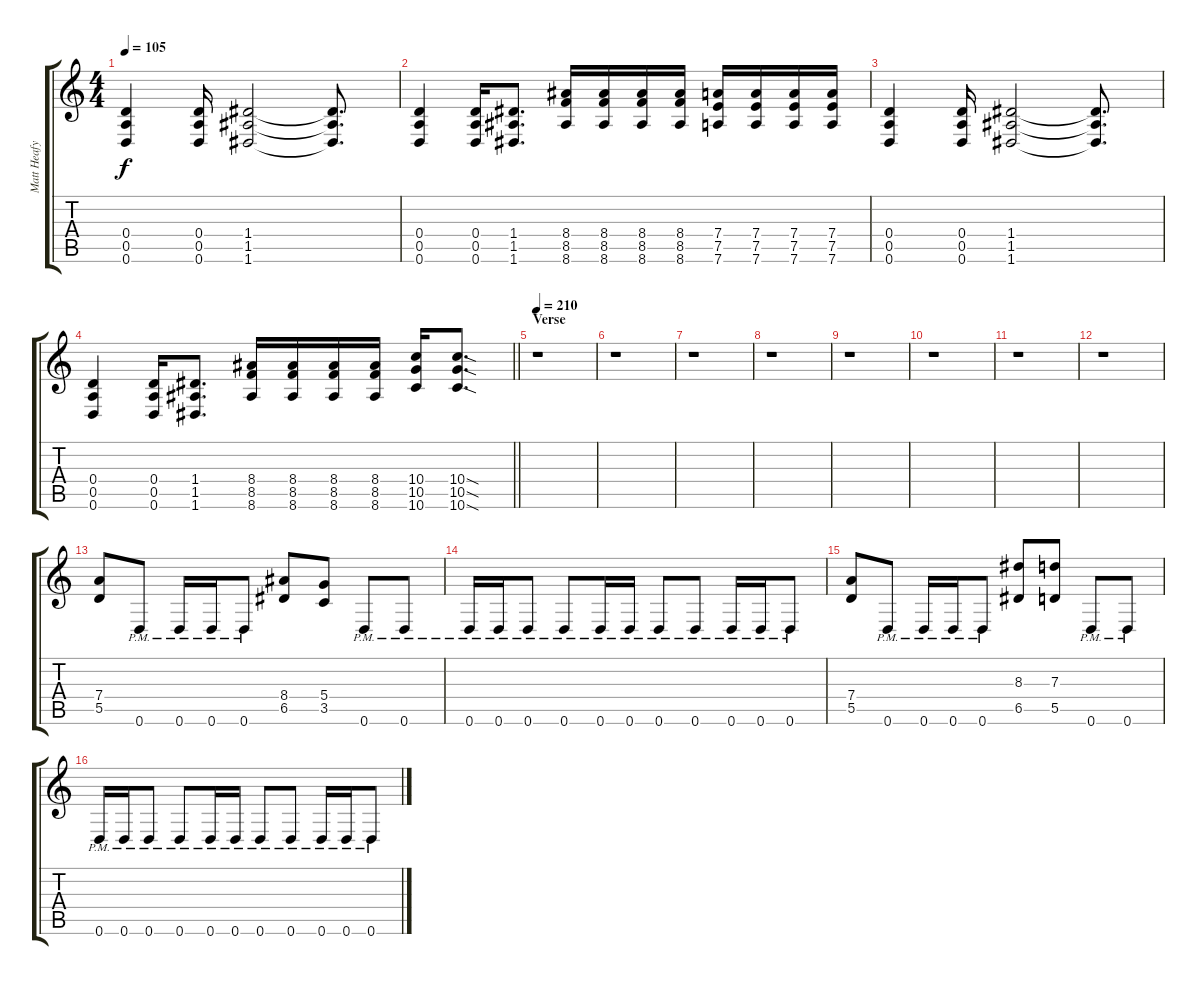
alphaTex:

\track ("Matt Heafy" "Matt Heafy") {instrument overdrivenguitar}
\staff {score tabs}
\tuning (E4 B3 G3 D3 A2 D2) {hide}
\ts (4 4)
\tempo 105
\clef g2
\ks c
(0.4 0.5 0.6).4{dy f} (0.4 0.5 0.6).16 (1.4 1.5 1.6).2 (1.4{t} 1.5{t} 1.6{t}).8{d} |
(0.4 0.5 0.6).4 (0.4 0.5 0.6).16 (1.4 1.5 1.6).8{d} (8.4 8.5 8.6).16 (8.4 8.5 8.6).16 (8.4 8.5 8.6).16 (8.4 8.5 8.6).16 (7.4 7.5 7.6).16 (7.4 7.5 7.6).16 (7.4 7.5 7.6).16 (7.4 7.5 7.6).16 |
(0.4 0.5 0.6).4 (0.4 0.5 0.6).16 (1.4 1.5 1.6).2 (1.4{t} 1.5{t} 1.6{t}).8{d} |
\barLineRight lightlight
(0.4 0.5 0.6).4 (0.4 0.5 0.6).16 (1.4 1.5 1.6).8{d} (8.4 8.5 8.6).16 (8.4 8.5 8.6).16 (8.4 8.5 8.6).16 (8.4 8.5 8.6).16 (10.4 10.5 10.6).16 (10.4{sod} 10.5{sod} 10.6{sod}).8{d} |
\section ("" "Verse")
\tempo 210
r.1 |
r.1 |
r.1 |
r.1 |
r.1 |
r.1 |
r.1 |
r.1 |
(7.4 5.5).8 0.6{pm}.8 0.6{pm}.16 0.6{pm}.16 0.6{pm}.8 (8.4 6.5).8 (5.4 3.5).8 0.6{pm}.8 0.6{pm}.8 |
0.6{pm}.16 0.6{pm}.16 0.6{pm}.8 0.6{pm}.8 0.6{pm}.16 0.6{pm}.16 0.6{pm}.8 0.6{pm}.8 0.6{pm}.16 0.6{pm}.16 0.6{pm}.8 |
(7.4 5.5).8 0.6{pm}.8 0.6{pm}.16 0.6{pm}.16 0.6{pm}.8 (8.3 6.5).8 (7.3 5.5).8 0.6{pm}.8 0.6{pm}.8 |
0.6{pm}.16 0.6{pm}.16 0.6{pm}.8 0.6{pm}.8 0.6{pm}.16 0.6{pm}.16 0.6{pm}.8 0.6{pm}.8 0.6{pm}.16 0.6{pm}.16 0.6{pm}.8
